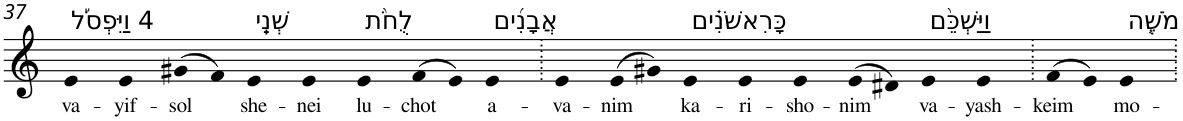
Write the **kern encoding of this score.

**kern	**text
*part1	*part1
*staff1	*staff1
*I"Piano	*
*I'Pno	*
!!LO:PB:g=z
*clefG2	*
*k[]	*
=37	=37
!LO:TX:a:t=4 וַיִּפְסֹ֡ל	!
!	!LO:LY:b
4e	va-
!	!LO:LY:b
4e	-yif-
!	!LO:LY:b
(>8g#X	-sol
8f)	.
!LO:TX:a:t=שְׁנֵֽי	!
!	!LO:LY:b
4e	she-
!	!LO:LY:b
4e	-nei
!LO:TX:a:t=לֻחֹ֨ת	!
!	!LO:LY:b
4e	lu-
!	!LO:LY:b
(>8f	-chot
8e)	.
!LO:TX:a:t=אֲבָנִ֜ים	!
!	!LO:LY:b
4e	a-
=38.	=38.
!	!LO:LY:b
4e	-va-
!	!LO:LY:b
(>8e	-nim
8g#X)	.
!LO:TX:a:t=כָּרִאשֹׁנִ֗ים	!
!	!LO:LY:b
4e	ka-
!	!LO:LY:b
4e	-ri-
!	!LO:LY:b
4e	-sho-
!	!LO:LY:b
(>8e	-nim
8d#X)	.
!LO:TX:a:t=וַיַּשְׁכֵּ֨ם	!
!	!LO:LY:b
4e	va-
!	!LO:LY:b
4e	-yash-
=39.	=39.
!	!LO:LY:b
(>8f	-keim
8e)	.
!LO:TX:a:t=מֹשֶׁ֤ה	!
!	!LO:LY:b
4e	mo-
=.	=.
*-	*-
